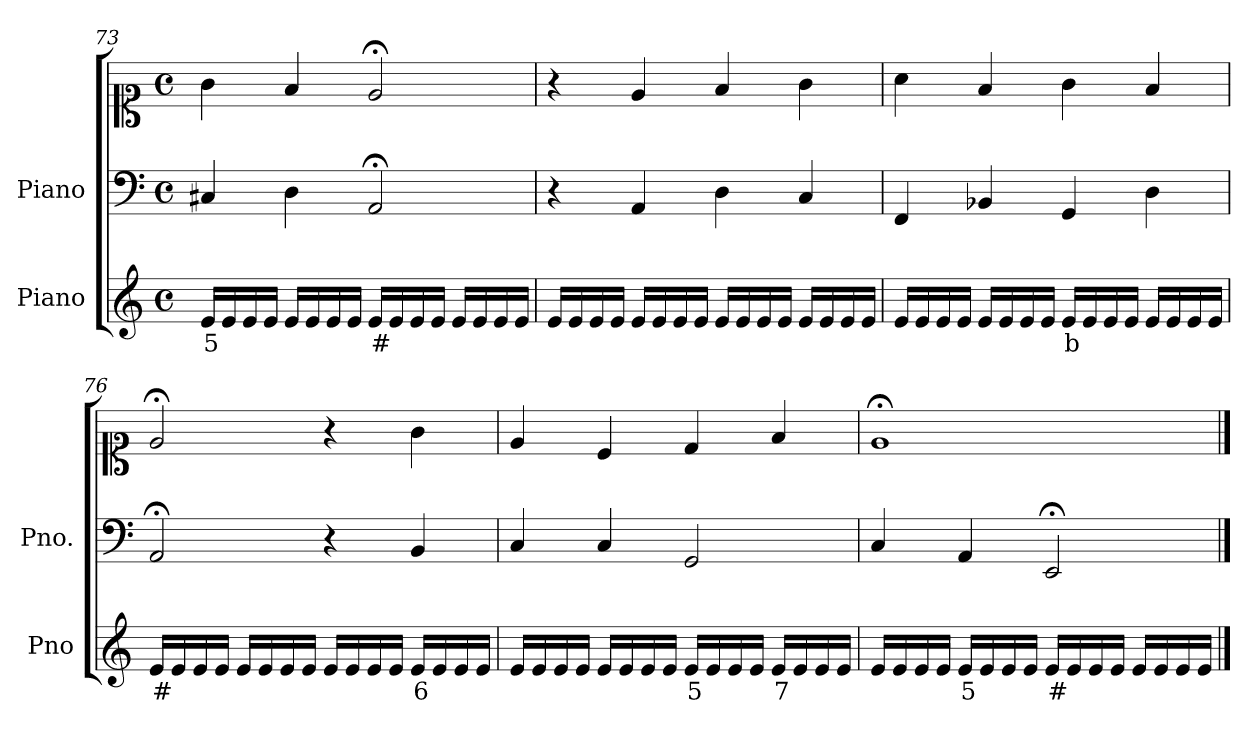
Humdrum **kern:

**kern	**text	**kern	**kern
*part2	*part2	*part1	*part1
*staff3	*staff3	*staff2	*staff1
*I"Piano	*	*I"Piano	*
*I'Pno	*	*I'Pno.	*
*clefG2	*	*clefF4	*clefC1
*k[]	*	*k[]	*k[]
*M4/4	*	*M4/4	*M4/4
*met(c)	*	*met(c)	*met(c)
=73	=73	=73	=73
!	!LO:LY:b	!	!
16e/LL	5	4C#X/	4g\
16e/	.	.	.
16e/	.	.	.
16e/JJ	.	.	.
16e/LL	.	4D\	4f/
16e/	.	.	.
16e/	.	.	.
16e/JJ	.	.	.
!	!LO:LY:b	!	!
16e/LL	#	2AA;</	2e;</
16e/	.	.	.
16e/	.	.	.
16e/JJ	.	.	.
16e/LL	.	.	.
16e/	.	.	.
16e/	.	.	.
16e/JJ	.	.	.
=74	=74	=74	=74
16e/LL	.	4r	4r
16e/	.	.	.
16e/	.	.	.
16e/JJ	.	.	.
16e/LL	.	4AA/	4e/
16e/	.	.	.
16e/	.	.	.
16e/JJ	.	.	.
16e/LL	.	4D\	4f/
16e/	.	.	.
16e/	.	.	.
16e/JJ	.	.	.
16e/LL	.	4C/	4g\
16e/	.	.	.
16e/	.	.	.
16e/JJ	.	.	.
=75	=75	=75	=75
16e/LL	.	4FF/	4a\
16e/	.	.	.
16e/	.	.	.
16e/JJ	.	.	.
16e/LL	.	4BB-X/	4f/
16e/	.	.	.
16e/	.	.	.
16e/JJ	.	.	.
!	!LO:LY:b	!	!
16e/LL	b	4GG/	4g\
16e/	.	.	.
16e/	.	.	.
16e/JJ	.	.	.
16e/LL	.	4D\	4f/
16e/	.	.	.
16e/	.	.	.
16e/JJ	.	.	.
=76	=76	=76	=76
!	!LO:LY:b	!	!
16e/LL	#	2AA;</	2e;</
16e/	.	.	.
16e/	.	.	.
16e/JJ	.	.	.
16e/LL	.	.	.
16e/	.	.	.
16e/	.	.	.
16e/JJ	.	.	.
16e/LL	.	4r	4r
16e/	.	.	.
16e/	.	.	.
16e/JJ	.	.	.
!	!LO:LY:b	!	!
16e/LL	6	4BB/	4g\
16e/	.	.	.
16e/	.	.	.
16e/JJ	.	.	.
=77	=77	=77	=77
16e/LL	.	4C/	4e/
16e/	.	.	.
16e/	.	.	.
16e/JJ	.	.	.
16e/LL	.	4C/	4c/
16e/	.	.	.
16e/	.	.	.
16e/JJ	.	.	.
!	!LO:LY:b	!	!
16e/LL	5	2GG/	4d/
16e/	.	.	.
16e/	.	.	.
16e/JJ	.	.	.
!	!LO:LY:b	!	!
16e/LL	7	.	4f/
16e/	.	.	.
16e/	.	.	.
16e/JJ	.	.	.
=78	=78	=78	=78
16e/LL	.	4C/	1e;<
16e/	.	.	.
16e/	.	.	.
16e/JJ	.	.	.
!	!LO:LY:b	!	!
16e/LL	5	4AA/	.
16e/	.	.	.
16e/	.	.	.
16e/JJ	.	.	.
!	!LO:LY:b	!	!
16e/LL	#	2EE;</	.
16e/	.	.	.
16e/	.	.	.
16e/JJ	.	.	.
16e/LL	.	.	.
16e/	.	.	.
16e/	.	.	.
16e/JJ	.	.	.
==	==	==	==
*-	*-	*-	*-
